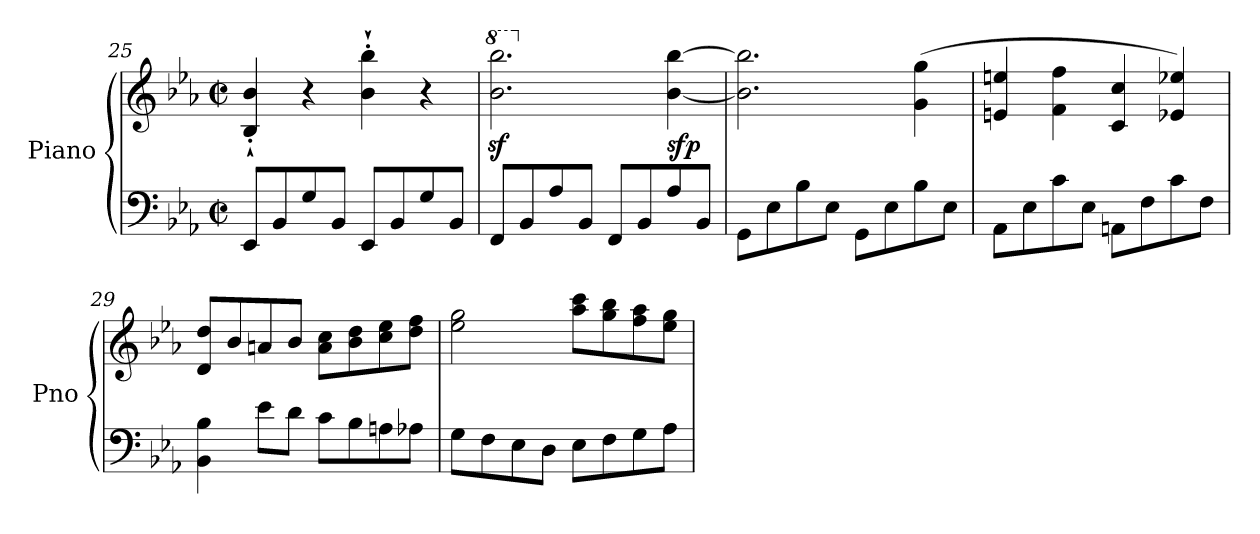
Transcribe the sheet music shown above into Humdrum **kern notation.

**kern	**kern	**dynam
*part1	*part1	*part1
*staff2	*staff1	*staff1/2
*I"Piano	*	*
*I'Pno	*	*
*clefF4	*clefG2	*
*k[b-e-a-]	*k[b-e-a-]	*
*M4/4	*M4/4	*
*met(c|)	*met(c|)	*
=25	=25	=25
!	!	!LO:DY:b
8EE-/L	4B-/`' 4b-/`'	other-dynamics
8BB-/	.	.
8G/	4r	.
8BB-/J	.	.
8EE-/L	4b-\`' 4bb-\`'	.
8BB-/	.	.
8G/	4r	.
8BB-/J	.	.
=26	=26	=26
*	*8va	*
8FF/L	2.bb-\z< 2.bbb-\z<	.
8BB-/	.	.
8A-/	.	.
8BB-/J	.	.
8FF/L	.	.
8BB-/	.	.
*	*X8va	*
!	!	!LO:DY:b
8A-/	[4b-\ [4bb-\	sfp
8BB-/J	.	.
=27	=27	=27
8GG\L	2.b-\] 2.bb-\]	.
8E-\	.	.
8B-\	.	.
8E-\J	.	.
8GG\L	.	.
8E-\	.	.
8B-\	(4g\ 4gg\	.
8E-\J	.	.
!!LO:LB:g=z
=28	=28	=28
8AA-\L	4en/ 4een/	.
8E-\	.	.
8c\	4f\ 4ff\	.
8E-\J	.	.
8AAn\L	4c/ 4cc/	.
8F\	.	.
8c\	4e-X/ 4ee-X/)	.
8F\J	.	.
!!LO:LB:g=z
=29	=29	=29
4BB-\ 4B-\	8d/ 8dd/L	.
.	8b-/	.
8e-\L	8an/	.
8d\J	8b-/J	.
8c\L	8a\ 8cc\L	.
8B-\	8b-\ 8dd\	.
8An\	8cc\ 8ee-\	.
8A-X\J	8dd\ 8ff\J	.
=30	=30	=30
8G\L	2ee-\ 2gg\	.
8F\	.	.
8E-\	.	.
8D\J	.	.
8E-\L	8aa-\ 8ccc\L	.
8F\	8gg\ 8bb-\	.
8G\	8ff\ 8aa-\	.
8A-\J	8ee-\ 8gg\J	.
=	=	=
*-	*-	*-
